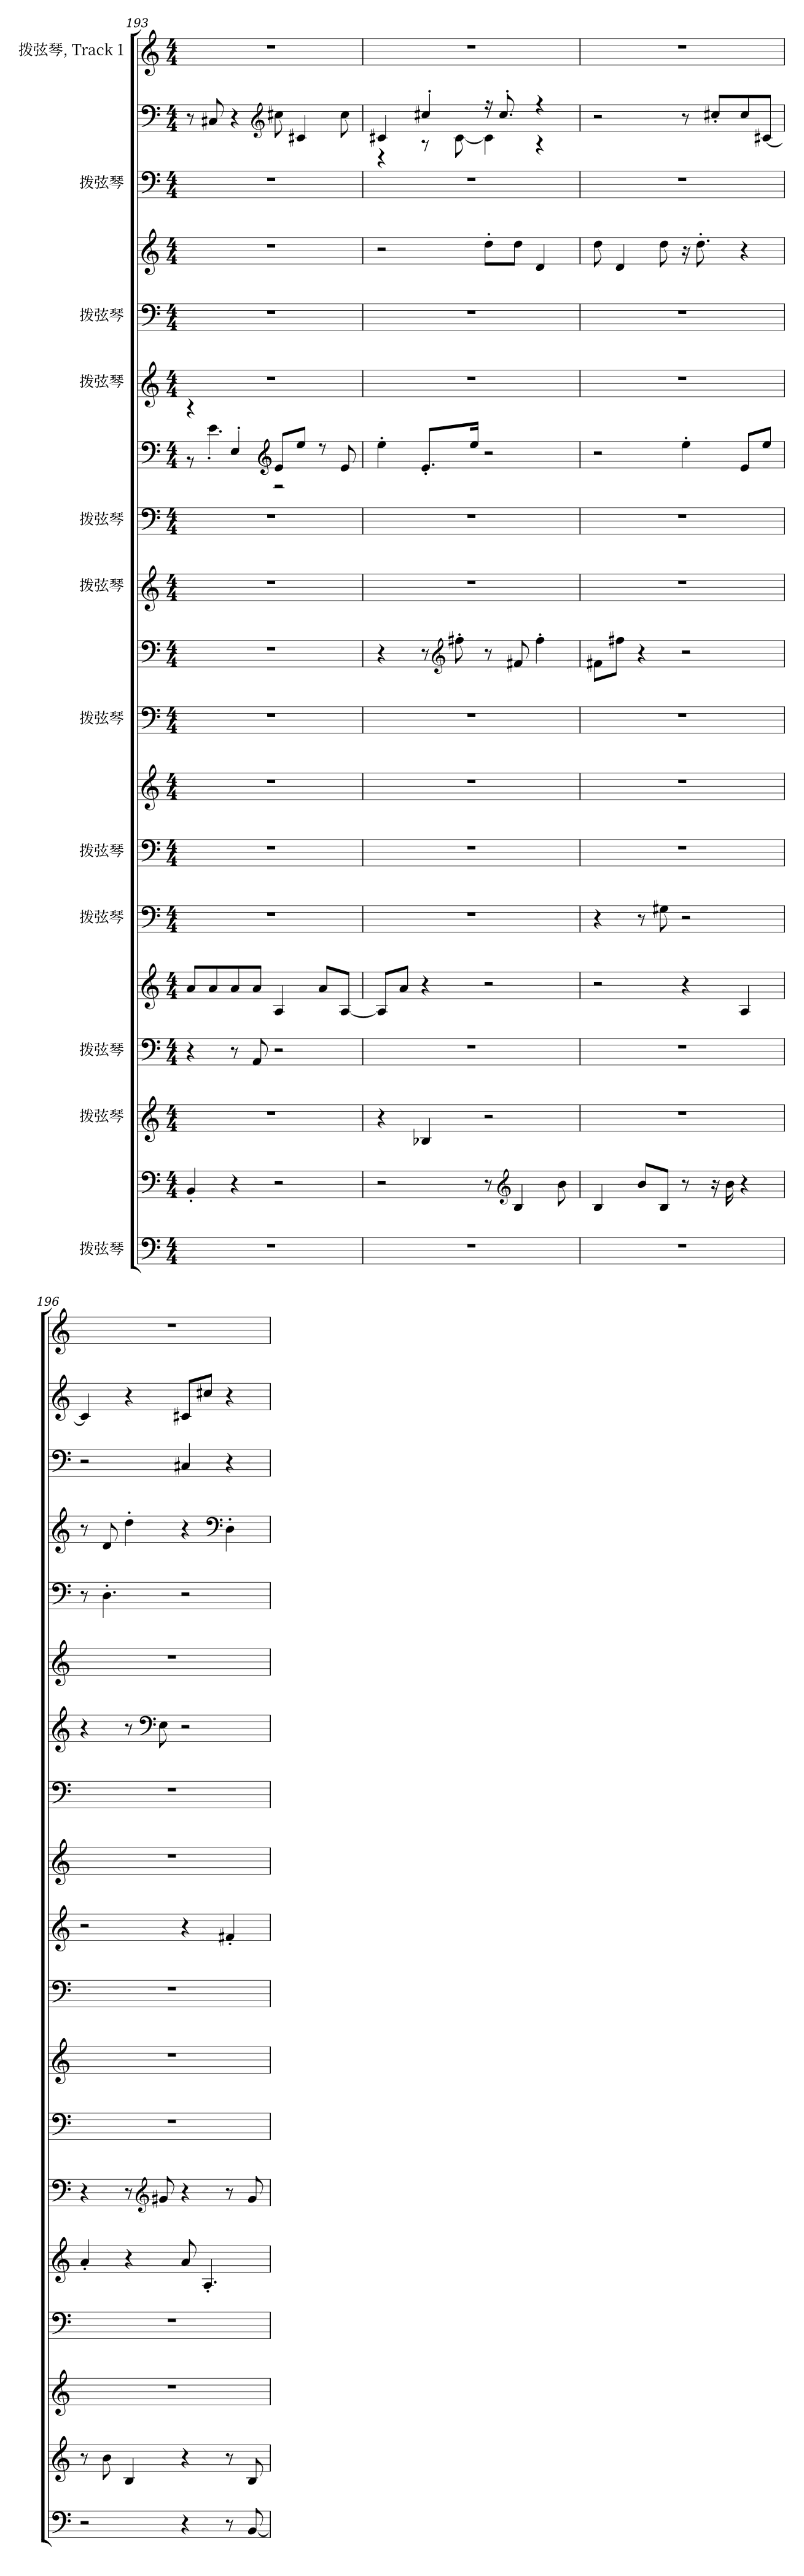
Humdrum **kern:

**kern	**kern	**kern	**kern	**kern	**kern	**kern	**kern	**kern	**kern	**kern	**kern	**kern	**kern	**kern	**kern	**kern	**kern	**kern
*part12	*part12	*part11	*part10	*part10	*part9	*part8	*part8	*part7	*part7	*part6	*part5	*part5	*part4	*part3	*part3	*part2	*part2	*part1
*staff19	*staff18	*staff17	*staff16	*staff15	*staff14	*staff13	*staff12	*staff11	*staff10	*staff9	*staff8	*staff7	*staff6	*staff5	*staff4	*staff3	*staff2	*staff1
*I"拨弦琴	*	*I"拨弦琴	*I"拨弦琴	*	*I"拨弦琴	*I"拨弦琴	*	*I"拨弦琴	*	*I"拨弦琴	*I"拨弦琴	*	*I"拨弦琴	*I"拨弦琴	*	*I"拨弦琴	*	*I"拨弦琴, Track 1
*clefF4	*clefF4	*clefG2	*clefF4	*clefG2	*clefF4	*clefF4	*clefG2	*clefF4	*clefF4	*clefG2	*clefF4	*clefF4	*clefG2	*clefF4	*clefG2	*clefF4	*clefF4	*clefG2
*k[]	*k[]	*k[]	*k[]	*k[]	*k[]	*k[]	*k[]	*k[]	*k[]	*k[]	*k[]	*k[]	*k[]	*k[]	*k[]	*k[]	*k[]	*k[]
*M4/4	*M4/4	*M4/4	*M4/4	*M4/4	*M4/4	*M4/4	*M4/4	*M4/4	*M4/4	*M4/4	*M4/4	*M4/4	*M4/4	*M4/4	*M4/4	*M4/4	*M4/4	*M4/4
=193	=193	=193	=193	=193	=193	=193	=193	=193	=193	=193	=193	=193	=193	=193	=193	=193	=193	=193
*	*	*	*	*	*	*	*	*	*	*	*	*^	*	*	*	*	*	*
1r	4BB'/	1r	4r	8a/L	1r	1r	1r	1r	1r	1r	1r	4r	8r	1r	1r	1r	1r	8r	1r
.	.	.	.	8a/	.	.	.	.	.	.	.	.	4.e'\	.	.	.	.	8C#X/	.
.	4r	.	8r	8a/	.	.	.	.	.	.	.	4E'/	.	.	.	.	.	4r	.
.	.	.	8AA/	8a/J	.	.	.	.	.	.	.	.	.	.	.	.	.	.	.
*	*	*	*	*	*	*	*	*	*	*	*	*clefG2	*	*	*	*	*	*clefG2	*
.	2r	.	2r	4A/	.	.	.	.	.	.	.	8e/L	2r	.	.	.	.	8cc#X\	.
.	.	.	.	.	.	.	.	.	.	.	.	8ee/J	.	.	.	.	.	4c#X/	.
.	.	.	.	8a/L	.	.	.	.	.	.	.	8r	.	.	.	.	.	.	.
.	.	.	.	[8A/J	.	.	.	.	.	.	.	8e/	.	.	.	.	.	8cc#\	.
*	*	*	*	*	*	*	*	*	*	*	*	*v	*v	*	*	*	*	*	*
=194	=194	=194	=194	=194	=194	=194	=194	=194	=194	=194	=194	=194	=194	=194	=194	=194	=194	=194
*	*	*	*	*	*	*	*	*	*	*	*	*	*	*	*	*	*^	*
1r	2r	4r	1r	8A/L]	1r	1r	1r	1r	4r	1r	1r	4ee'\	1r	1r	2r	1r	4c#X/	4r	1r
.	.	.	.	8a/J	.	.	.	.	.	.	.	.	.	.	.	.	.	.	.
.	.	4B-X/	.	4r	.	.	.	.	8r	.	.	8.e'/L	.	.	.	.	4cc#X'/	8r	.
*	*	*	*	*	*	*	*	*	*clefG2	*	*	*	*	*	*	*	*	*	*
.	.	.	.	.	.	.	.	.	8ff#X'\	.	.	.	.	.	.	.	.	[8c#\	.
.	.	.	.	.	.	.	.	.	.	.	.	16ee/Jk	.	.	.	.	.	.	.
.	8r	2r	.	2r	.	.	.	.	8r	.	.	2r	.	.	8dd'\L	.	16r	4c#\]	.
.	.	.	.	.	.	.	.	.	.	.	.	.	.	.	.	.	8.cc#'/	.	.
*	*clefG2	*	*	*	*	*	*	*	*	*	*	*	*	*	*	*	*	*	*
.	4B/	.	.	.	.	.	.	.	8f#X/	.	.	.	.	.	8dd\J	.	.	.	.
.	.	.	.	.	.	.	.	.	4ff#'\	.	.	.	.	.	4d/	.	4r	4r	.
.	8b\	.	.	.	.	.	.	.	.	.	.	.	.	.	.	.	.	.	.
*	*	*	*	*	*	*	*	*	*	*	*	*	*	*	*	*	*v	*v	*
!!LO:PB:g=z
=195	=195	=195	=195	=195	=195	=195	=195	=195	=195	=195	=195	=195	=195	=195	=195	=195	=195	=195
1r	4B/	1r	1r	2r	4r	1r	1r	1r	8f#X\L	1r	1r	2r	1r	1r	8dd\	1r	2r	1r
.	.	.	.	.	.	.	.	.	8ff#X\J	.	.	.	.	.	4d/	.	.	.
.	8b/L	.	.	.	8r	.	.	.	4r	.	.	.	.	.	.	.	.	.
.	8B/J	.	.	.	8G#X\	.	.	.	.	.	.	.	.	.	8dd\	.	.	.
.	8r	.	.	4r	2r	.	.	.	2r	.	.	4ee'\	.	.	16r	.	8r	.
.	.	.	.	.	.	.	.	.	.	.	.	.	.	.	8.dd'\	.	.	.
.	16r	.	.	.	.	.	.	.	.	.	.	.	.	.	.	.	8cc#X'/L	.
.	16b\	.	.	.	.	.	.	.	.	.	.	.	.	.	.	.	.	.
.	4r	.	.	4A/	.	.	.	.	.	.	.	8e/L	.	.	4r	.	8cc#/	.
.	.	.	.	.	.	.	.	.	.	.	.	8ee/J	.	.	.	.	[8c#X/J	.
=196	=196	=196	=196	=196	=196	=196	=196	=196	=196	=196	=196	=196	=196	=196	=196	=196	=196	=196
2r	8r	1r	1r	4a'/	4r	1r	1r	1r	2r	1r	1r	4r	1r	8r	8r	2r	4c#/]	1r
.	8b\	.	.	.	.	.	.	.	.	.	.	.	.	4.D'\	8d/	.	.	.
.	4B/	.	.	4r	8r	.	.	.	.	.	.	8r	.	.	4dd'\	.	4r	.
*	*	*	*	*	*clefG2	*	*	*	*	*	*	*clefF4	*	*	*	*	*	*
.	.	.	.	.	8g#X/	.	.	.	.	.	.	8E\	.	.	.	.	.	.
4r	4r	.	.	8a/	4r	.	.	.	4r	.	.	2r	.	2r	4r	4C#X/	8c#X/L	.
.	.	.	.	4.A'/	.	.	.	.	.	.	.	.	.	.	.	.	8cc#X/J	.
*	*	*	*	*	*	*	*	*	*	*	*	*	*	*	*clefF4	*	*	*
8r	8r	.	.	.	8r	.	.	.	4f#X'/	.	.	.	.	.	4D'\	4r	4r	.
[8BB/	8B/	.	.	.	8g#/	.	.	.	.	.	.	.	.	.	.	.	.	.
=	=	=	=	=	=	=	=	=	=	=	=	=	=	=	=	=	=	=
*-	*-	*-	*-	*-	*-	*-	*-	*-	*-	*-	*-	*-	*-	*-	*-	*-	*-	*-
